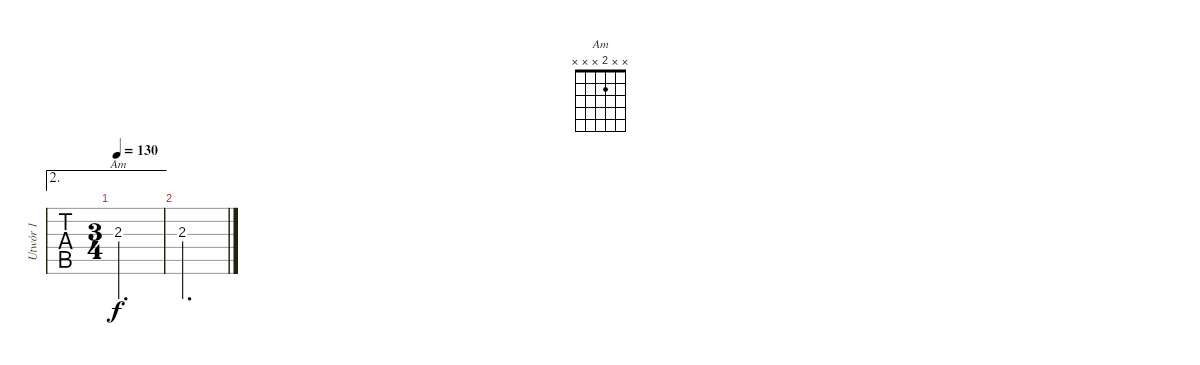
\track ("Utwór 1" "Utwór 1") {instrument acousticguitarsteel}
\staff {tabs}
\tuning (E4 B3 G3 D3 A2 E2) {hide}
\chord ("Am" x x 2 x x x)
\ae 2
\ts (3 4)
\tempo 130
\clef g2
\ks c
2.3.2{d ch "Am" dy f} |
2.3.2{d}
